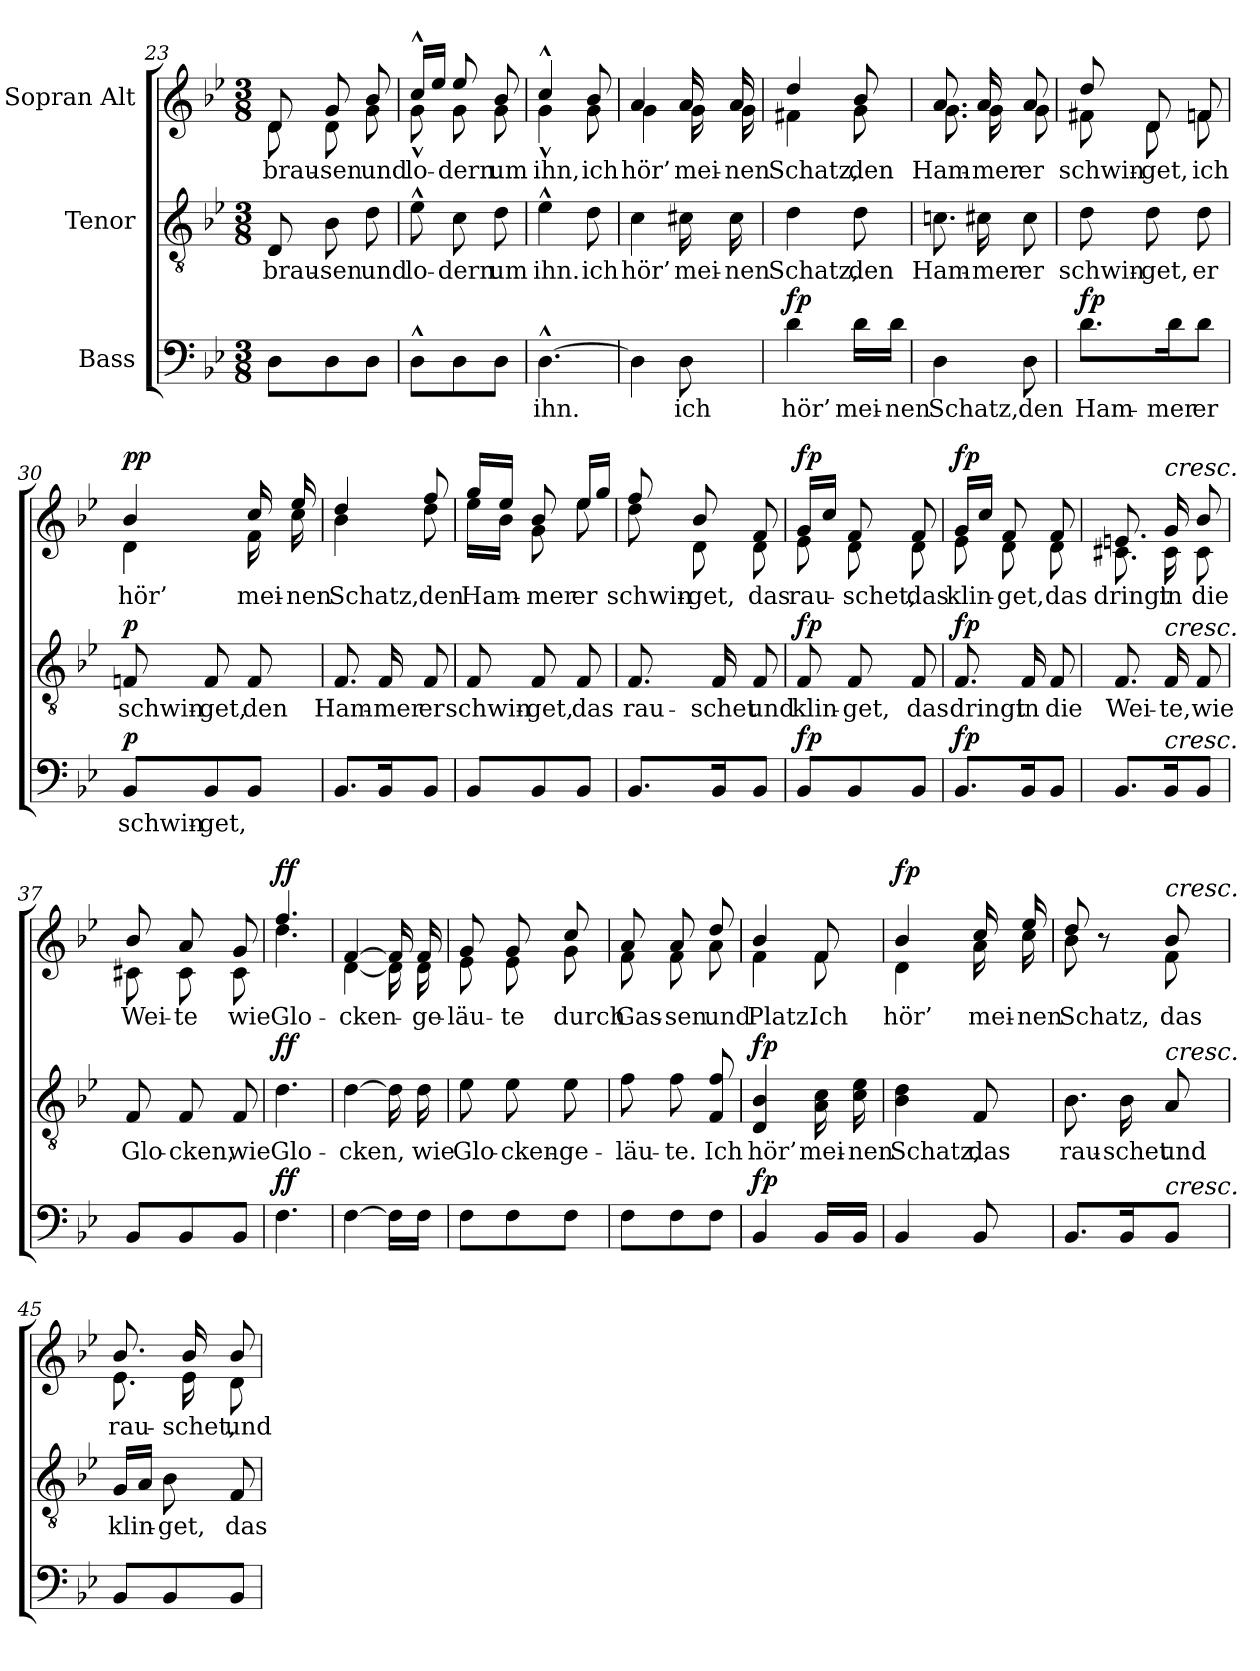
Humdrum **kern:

**kern	**text	**dynam	**kern	**text	**dynam	**kern	**text	**dynam
*part3	*part3	*part3	*part2	*part2	*part2	*part1	*part1	*part1
*staff3	*staff3	*staff3	*staff2	*staff2	*staff2	*staff1	*staff1	*staff1
*I"Bass	*	*	*I"Tenor	*	*	*I"Sopran Alt	*	*
!!LO:PB:g=z
*clefF4	*	*	*clefGv2	*	*	*clefG2	*	*
*k[b-e-]	*	*	*k[b-e-]	*	*	*k[b-e-]	*	*
*M3/8	*	*	*M3/8	*	*	*M3/8	*	*
=23	=23	=23	=23	=23	=23	=23	=23	=23
*	*	*	*	*	*	*^	*	*
8D\L	.	.	8D/	-brau-	.	8d/	8d\	-brau-	.
8D\	.	.	8B-\	-sen	.	8g/	8d\	-sen	.
8D\J	.	.	8d\	und	.	8b-/	8g\	und	.
=24	=24	=24	=24	=24	=24	=24	=24	=24	=24
8D^^\L	.	.	8e-^^\	lo-	.	16cc^^/LL	8g^^\	lo-	.
.	.	.	.	.	.	16ee-/JJ	.	.	.
8D\	.	.	8c\	-dern	.	8ee-/	8g\	-dern	.
8D\J	.	.	8d\	um	.	8b-/	8g\	um	.
=25	=25	=25	=25	=25	=25	=25	=25	=25	=25
[4.D^^\	ihn.	.	4e-^^\	ihn.	.	4cc^^/	4g^^\	ihn,	.
.	.	.	8d\	ich	.	8b-/	8g\	ich	.
=26	=26	=26	=26	=26	=26	=26	=26	=26	=26
4D\]	.	.	4c\	hör’	.	4a/	4g\	hör’	.
8D\	ich	.	16c#X\	mei-	.	16a/	16g\	mei-	.
.	.	.	16c#\	-nen	.	16a/	16g\	-nen	.
=27	=27	=27	=27	=27	=27	=27	=27	=27	=27
!	!	!LO:DY:a	!	!	!	!	!	!	!
4d\	hör’	fp	4d\	Schatz,	.	4dd/	4f#X\	Schatz,	.
16d\LL	mei-	.	8d\	den	.	8b-/	8g\	den	.
16d\JJ	-nen	.	.	.	.	.	.	.	.
!!LO:LB:g=z	!!
=28	=28	=28	=28	=28	=28	=28	=28	=28	=28
4D\	Schatz,	.	8.cn\	Ham-	.	8.a/	8.g\	Ham-	.
.	.	.	16c#X\	-mer	.	16a/	16g\	-mer	.
8D\	den	.	8c#\	er	.	8a/	8g\	er	.
=29	=29	=29	=29	=29	=29	=29	=29	=29	=29
!	!	!LO:DY:a	!	!	!	!	!	!	!
8.d\L	Ham-	fp	8d\	schwin-	.	8dd/	8f#X\	schwin-	.
.	.	.	8d\	-get,	.	8d/	8d\	-get,	.
16d\K	-mer	.	.	.	.	.	.	.	.
8d\J	er	.	8d\	er	.	8fn/	8f\	ich	.
=30	=30	=30	=30	=30	=30	=30	=30	=30	=30
!	!	!LO:DY:a	!	!	!LO:DY:a	!	!	!	!LO:DY:a
!	!	!	!	!	!	!	!	!	!LO:DY:n=1:a
8BB-/L	schwin-	p	8Fn/	schwin-	p	4b-/	4d\	hör’	p p
8BB-/	-get,	.	8F/	-get,	.	.	.	.	.
8BB-/J	.	.	8F/	den	.	16cc/	16f\	mei-	.
.	.	.	.	.	.	16ee-/	16cc\	-nen	.
=31	=31	=31	=31	=31	=31	=31	=31	=31	=31
8.BB-/L	.	.	8.F/	Ham-	.	4dd/	4b-\	Schatz,	.
16BB-/K	.	.	16F/	-mer	.	.	.	.	.
8BB-/J	.	.	8F/	er	.	8ff/	8dd\	den	.
=32	=32	=32	=32	=32	=32	=32	=32	=32	=32
8BB-/L	.	.	8F/	schwin-	.	16gg/LL	16ee-\LL	Ham-	.
.	.	.	.	.	.	16ee-/JJ	16b-\JJ	.	.
8BB-/	.	.	8F/	-get,	.	8b-/	8g\	-mer	.
8BB-/J	.	.	8F/	das	.	16ee-/LL	8ee-\	er	.
.	.	.	.	.	.	16gg/JJ	.	.	.
!!LO:LB:g=z	!!
=33	=33	=33	=33	=33	=33	=33	=33	=33	=33
8.BB-/L	.	.	8.F/	rau-	.	8ff/	8dd\	schwin-	.
.	.	.	.	.	.	8b-/	8d\	-get,	.
16BB-/K	.	.	16F/	-schet	.	.	.	.	.
8BB-/J	.	.	8F/	und	.	8f/	8d\	das	.
=34	=34	=34	=34	=34	=34	=34	=34	=34	=34
!	!	!LO:DY:a	!	!	!LO:DY:a	!	!	!	!LO:DY:a
8BB-/L	.	fp	8F/	klin-	fp	16g/LL	8e-\	rau-	fp
.	.	.	.	.	.	16cc/JJ	.	.	.
8BB-/	.	.	8F/	-get,	.	8f/	8d\	-schet,	.
8BB-/J	.	.	8F/	das	.	8f/	8d\	das	.
=35	=35	=35	=35	=35	=35	=35	=35	=35	=35
!	!	!LO:DY:a	!	!	!LO:DY:a	!	!	!	!LO:DY:a
8.BB-/L	.	fp	8.F/	dringt	fp	16g/LL	8e-\	klin-	fp
.	.	.	.	.	.	16cc/JJ	.	.	.
.	.	.	.	.	.	8f/	8d\	-get,	.
16BB-/K	.	.	16F/	in	.	.	.	.	.
8BB-/J	.	.	8F/	die	.	8f/	8d\	das	.
=36	=36	=36	=36	=36	=36	=36	=36	=36	=36
8.BB-/L	.	.	8.F/	Wei-	.	8.en/	8.c#X\	dringt	.
!	!	!	!	!	!	!LO:TX:a:i:t=cresc.	!	!	!
!	!	!	!LO:TX:a:i:t=cresc.	!	!	!	!	!	!
!LO:TX:a:i:t=cresc.	!	!	!	!	!	!	!	!	!
16BB-/K	.	.	16F/	-te,	.	16g/	16c#\	in	.
8BB-/J	.	.	8F/	wie	.	8b-/	8c#\	die	.
=37	=37	=37	=37	=37	=37	=37	=37	=37	=37
8BB-/L	.	.	8F/	Glo-	.	8b-/	8c#X\	Wei-	.
8BB-/	.	.	8F/	-cken,	.	8a/	8c#\	-te	.
8BB-/J	.	.	8F/	wie	.	8g/	8c#\	wie	.
!!LO:LB:g=z	!!
=38	=38	=38	=38	=38	=38	=38	=38	=38	=38
!	!	!LO:DY:a	!	!	!LO:DY:a	!	!	!	!LO:DY:a
4.F\	.	ff	4.d\	Glo-	ff	4.ff/	4.dd\	Glo-	ff
=39	=39	=39	=39	=39	=39	=39	=39	=39	=39
[4F\	.	.	[4d\	-cken,	.	[4f/	[4d\	-cken-	.
16F\LL]	.	.	16d\]	.	.	16f/]	16d\]	.	.
16F\JJ	.	.	16d\	wie	.	16f/	16d\	-ge-	.
=40	=40	=40	=40	=40	=40	=40	=40	=40	=40
8F\L	.	.	8e-\	Glo-	.	8g/	8e-\	-läu-	.
8F\	.	.	8e-\	-cken-	.	8g/	8e-\	-te	.
8F\J	.	.	8e-\	-ge-	.	8cc/	8g\	durch	.
=41	=41	=41	=41	=41	=41	=41	=41	=41	=41
8F\L	.	.	8f\	-läu-	.	8a/	8f\	Gas-	.
8F\	.	.	8f\	-te.	.	8a/	8f\	-sen	.
8F\J	.	.	8F/ 8f/	Ich	.	8dd/	8a\	und	.
=42	=42	=42	=42	=42	=42	=42	=42	=42	=42
!	!	!LO:DY:a	!	!	!LO:DY:a	!	!	!	!
4BB-/	.	fp	4D/ 4B-/	hör’	fp	4b-/	4f\	Platz.	.
16BB-/LL	.	.	16A\ 16c\	mei-	.	8f/	8f\	Ich	.
16BB-/JJ	.	.	16c\ 16e-\	-nen	.	.	.	.	.
=43	=43	=43	=43	=43	=43	=43	=43	=43	=43
!	!	!	!	!	!	!	!	!	!LO:DY:a
4BB-/	.	.	4B-\ 4d\	Schatz,	.	4b-/	4d\	hör’	fp
8BB-/	.	.	8F/	das	.	16cc/	16a\	mei-	.
.	.	.	.	.	.	16ee-/	16cc\	-nen	.
!!LO:PB:g=z	!!
=44	=44	=44	=44	=44	=44	=44	=44	=44	=44
8.BB-/L	.	.	8.B-\	rau-	.	8dd/	8b-\	Schatz,	.
.	.	.	.	.	.	8r	8ryy	.	.
16BB-/K	.	.	16B-\	-schet	.	.	.	.	.
!	!	!	!	!	!	!LO:TX:a:i:t=cresc.	!	!	!
!	!	!	!LO:TX:a:i:t=cresc.	!	!	!	!	!	!
!LO:TX:a:i:t=cresc.	!	!	!	!	!	!	!	!	!
8BB-/J	.	.	8A/	und	.	8b-/	8f\	das	.
=45	=45	=45	=45	=45	=45	=45	=45	=45	=45
8BB-/L	.	.	16G/LL	klin-	.	8.b-/	8.e-\	rau-	.
.	.	.	16A/JJ	.	.	.	.	.	.
8BB-/	.	.	8B-\	-get,	.	.	.	.	.
.	.	.	.	.	.	16b-/	16e-\	-schet,	.
8BB-/J	.	.	8F/	das	.	8b-/	8d\	und	.
*	*	*	*	*	*	*v	*v	*	*
=	=	=	=	=	=	=	=	=
*-	*-	*-	*-	*-	*-	*-	*-	*-
